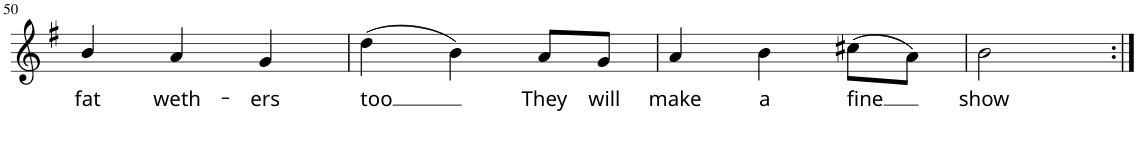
**kern	**text
*part1	*part1
*staff1	*staff1
*I"Violin	*
*I'Vln.	*
!!LO:PB:g=z
*clefG2	*
*k[f#]	*
*M3/4	*
=50	=50
!	!LO:LY:b
4b/	fat
!	!LO:LY:b
4a/	weth-
!	!LO:LY:b
4g/	-ers
=51	=51
!	!LO:LY:b
(4dd\	too
4b\)	.
!	!LO:LY:b
8a/L	They
!	!LO:LY:b
8g/J	will
=52	=52
!	!LO:LY:b
4a/	make
!	!LO:LY:b
4b\	a
!	!LO:LY:b
(8cc#X\L	fine
8a\J)	.
=53	=53
!	!LO:LY:b
2b\	show
=:|!	=:|!
*-	*-
